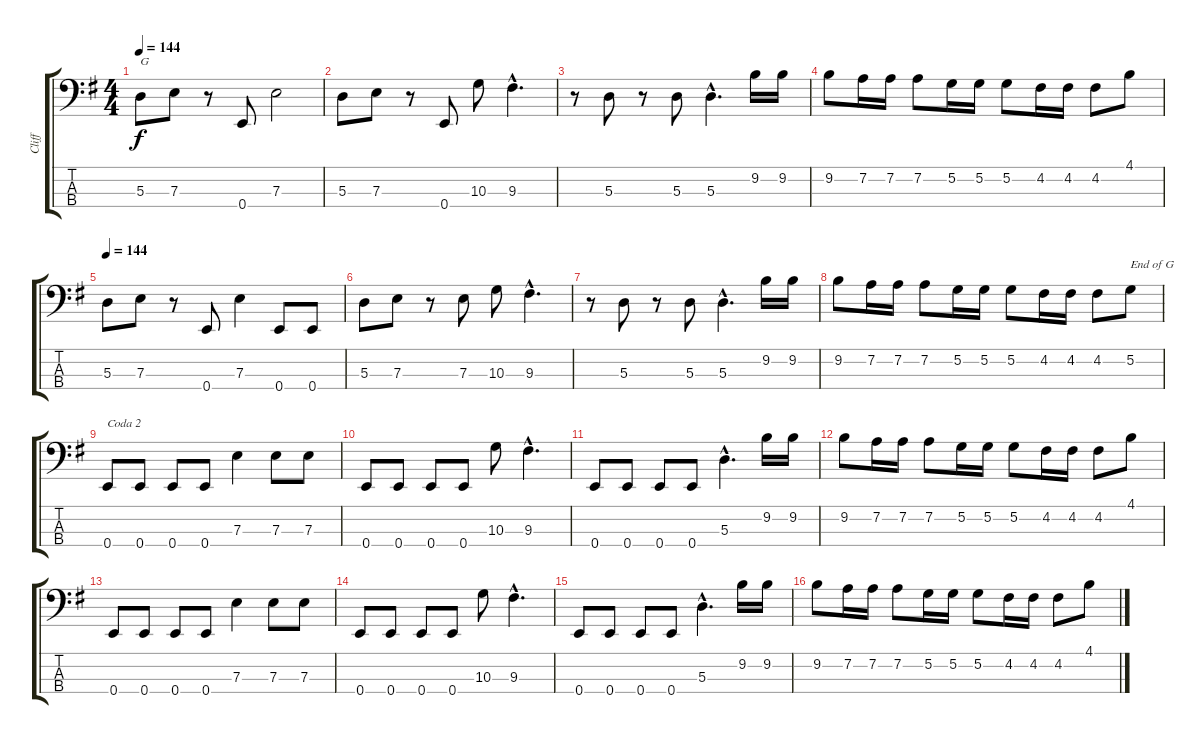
\track ("Cliff" "Cliff") {instrument electricbassfinger}
\staff {score tabs}
\tuning (G2 D2 A1 E1) {hide}
\ts (4 4)
\tempo 144
\clef f4
\ks eminor
5.3.8{txt "G" dy f} 7.3.8 r.8 0.4.8 7.3.2 |
5.3.8 7.3.8 r.8 0.4.8 10.3.8 9.3{hac}.4{d} |
r.8 5.3.8 r.8 5.3.8 5.3{hac}.4{d} 9.2.16 9.2.16 |
9.2.8 7.2.16 7.2.16 7.2.8 5.2.16 5.2.16 5.2.8 4.2.16 4.2.16 4.2.8 4.1.8 |
\tempo 144
5.3.8 7.3.8 r.8 0.4.8 7.3.4 0.4.8 0.4.8 |
5.3.8 7.3.8 r.8 7.3.8 10.3.8 9.3{hac}.4{d} |
r.8 5.3.8 r.8 5.3.8 5.3{hac}.4{d} 9.2.16 9.2.16 |
9.2.8 7.2.16 7.2.16 7.2.8 5.2.16 5.2.16 5.2.8 4.2.16 4.2.16 4.2.8 5.2.8{txt "End of G"} |
0.4.8{txt "Coda 2"} 0.4.8 0.4.8 0.4.8 7.3.4 7.3.8 7.3.8 |
0.4.8 0.4.8 0.4.8 0.4.8 10.3.8 9.3{hac}.4{d} |
0.4.8 0.4.8 0.4.8 0.4.8 5.3{hac}.4{d} 9.2.16 9.2.16 |
9.2.8 7.2.16 7.2.16 7.2.8 5.2.16 5.2.16 5.2.8 4.2.16 4.2.16 4.2.8 4.1.8 |
0.4.8 0.4.8 0.4.8 0.4.8 7.3.4 7.3.8 7.3.8 |
0.4.8 0.4.8 0.4.8 0.4.8 10.3.8 9.3{hac}.4{d} |
0.4.8 0.4.8 0.4.8 0.4.8 5.3{hac}.4{d} 9.2.16 9.2.16 |
9.2.8 7.2.16 7.2.16 7.2.8 5.2.16 5.2.16 5.2.8 4.2.16 4.2.16 4.2.8 4.1.8
